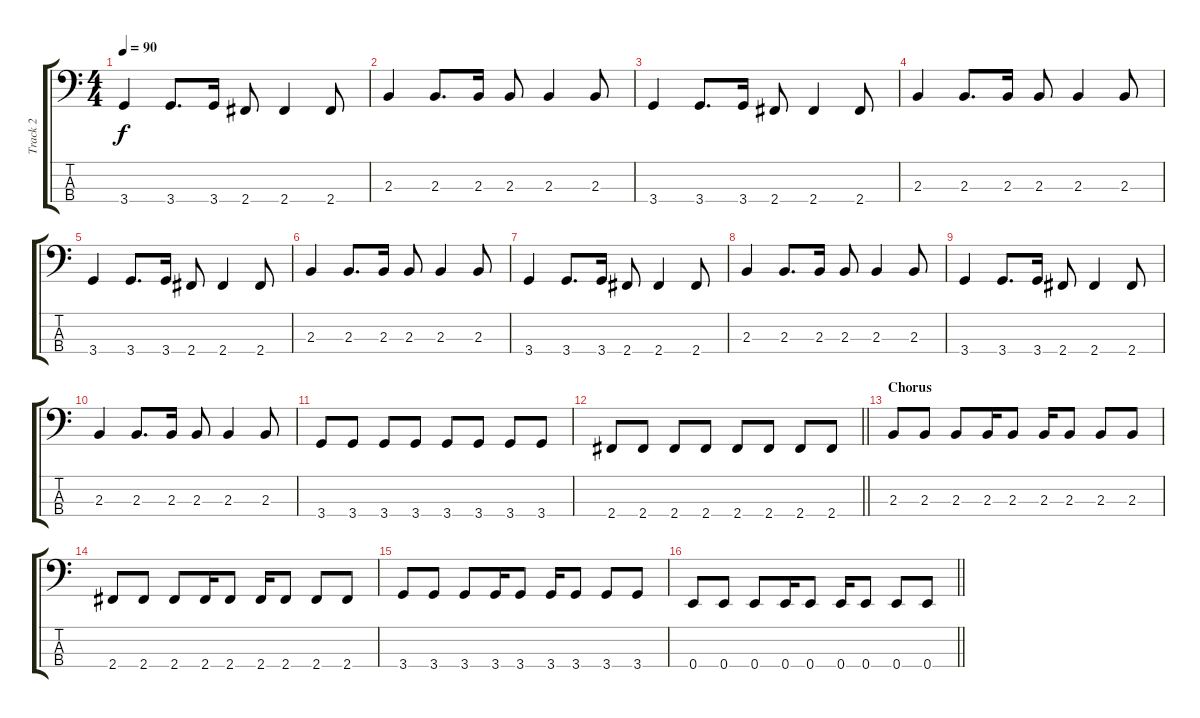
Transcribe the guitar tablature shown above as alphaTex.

\track ("Track 2" "Track 2") {instrument electricbassfinger}
\staff {score tabs}
\tuning (G2 D2 A1 E1) {hide}
\ts (4 4)
\tempo 90
\clef f4
\ks c
3.4.4{dy f} 3.4.8{d} 3.4.16 2.4.8 2.4.4 2.4.8 |
2.3.4 2.3.8{d} 2.3.16 2.3.8 2.3.4 2.3.8 |
3.4.4 3.4.8{d} 3.4.16 2.4.8 2.4.4 2.4.8 |
2.3.4 2.3.8{d} 2.3.16 2.3.8 2.3.4 2.3.8 |
3.4.4 3.4.8{d} 3.4.16 2.4.8 2.4.4 2.4.8 |
2.3.4 2.3.8{d} 2.3.16 2.3.8 2.3.4 2.3.8 |
3.4.4 3.4.8{d} 3.4.16 2.4.8 2.4.4 2.4.8 |
2.3.4 2.3.8{d} 2.3.16 2.3.8 2.3.4 2.3.8 |
3.4.4 3.4.8{d} 3.4.16 2.4.8 2.4.4 2.4.8 |
2.3.4 2.3.8{d} 2.3.16 2.3.8 2.3.4 2.3.8 |
3.4.8 3.4.8 3.4.8 3.4.8 3.4.8 3.4.8 3.4.8 3.4.8 |
\barLineRight lightlight
2.4.8 2.4.8 2.4.8 2.4.8 2.4.8 2.4.8 2.4.8 2.4.8 |
\section ("" "Chorus")
2.3.8 2.3.8 2.3.8 2.3.16 2.3.8 2.3.16 2.3.8 2.3.8 2.3.8 |
2.4.8 2.4.8 2.4.8 2.4.16 2.4.8 2.4.16 2.4.8 2.4.8 2.4.8 |
3.4.8 3.4.8 3.4.8 3.4.16 3.4.8 3.4.16 3.4.8 3.4.8 3.4.8 |
\barLineRight lightlight
0.4.8 0.4.8 0.4.8 0.4.16 0.4.8 0.4.16 0.4.8 0.4.8 0.4.8
